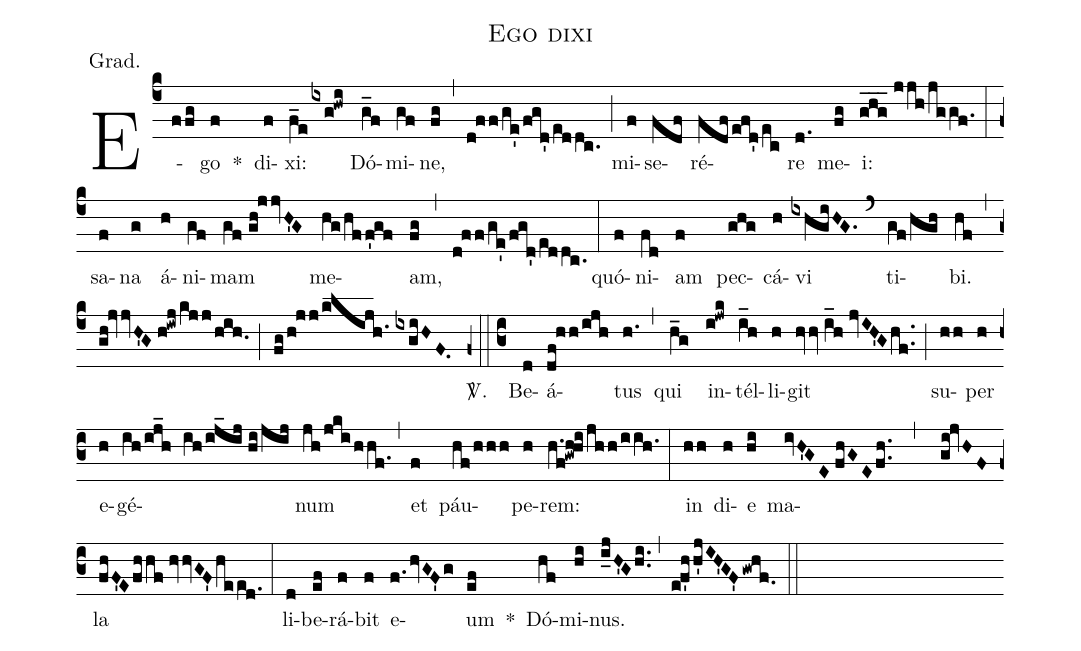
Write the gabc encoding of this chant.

name:Ego dixi;
annotation:Grad.;
mode:5;
office-part:Gradual;
%%
(c4) E-(ffg)go(f) *() di(f)xi:(f_e/ixg!hwi) Dó(g_f)mi(gf)ne,(fg) (,) (d!ff/ge'/fgd'/eddc.) (;) mi(f)se(fdf)ré(fdf/efd'/ec)re(d.) me(fg)i:(ghg___//jjh/jggf.) (:) sa(f)na(g) á(h)ni(gf)mam(gf//gh!jjvH'G) me(hg/hf/f'gf)am,(fg) (,) (d!ff/ge'/fgd'/eddc.) (:) quó(f)ni(fd)am(f) pec(ghg)cá(h)vi(ixhgiHG.) (`) ti(gf/hgh)bi.(hf) (,) (gh!jvvH'G//h!iwj/kjj/hih.) (;) (fg/h!jj/klijh.//ixgiHF.) <sp>V/</sp>.(z0::c3) Be(d)á(df!hh/ijh)tus(h.) (,) qui(h_g) in(i!jwk)tél(i_h)li(h)git(hvv//i_h//jvIH'G/hf..) (;) su(hh)per(h) e(h)gé(ih/ij_h ih/ij_ij//hi/jij)num(jh/jki/hhf.) (,) et(f) páu(hf/hhh)pe(h)rem:(h.f!gwh!hi/jh/h/iih.) (:) in(hh) di(h)e(hi) ma(ivH'GE//fhGE/fh.. , gi!jvHF)la(fhF'E/fhhf//hvvGF'/heed.) (:) li(d)be(ef)rá(f)bit(f) e(f./hvGF'g)um(ef) *() Dó(hf)mi(hi)nus.(i_jH'G/hi..) (,) (e!f'h/h'jIH'GF'/gwhf.) (::)
